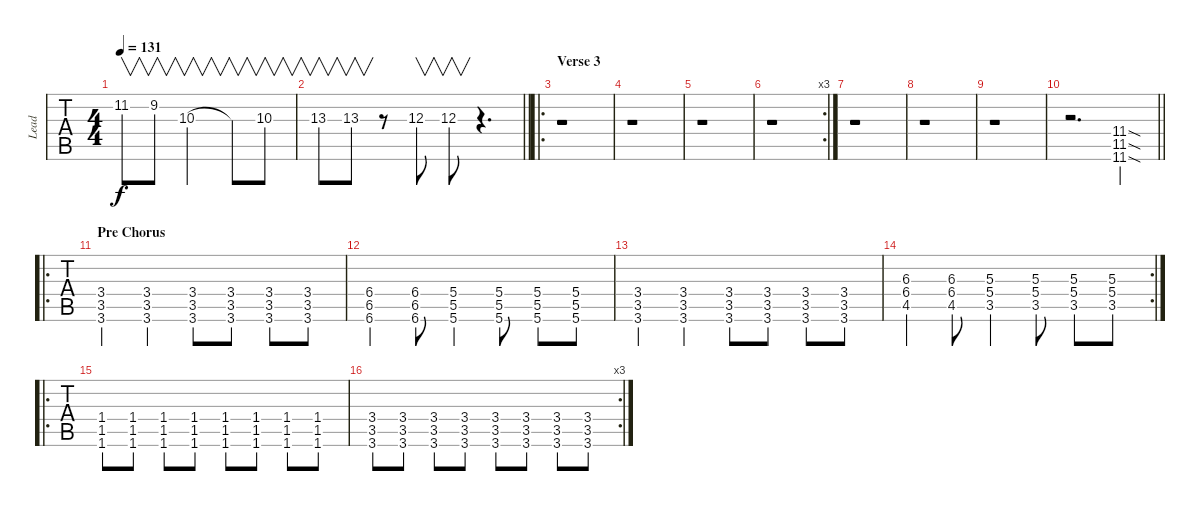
\track ("Lead" "Lead") {instrument distortionguitar}
\staff {tabs}
\tuning (E4 B3 G3 D3 A2 D2) {hide}
\ts (4 4)
\tempo 131
\clef g2
\ks eb
11.2{t}.8{v dy f} 9.2.8{v} 10.3.2{v} 10.3{t}.8{v} 10.3.8{v} |
\barLineRight lightlight
13.3.8{v} 13.3.8{v} r.8 12.3.8{v} 12.3.8{v} r.4{d} |
\ro
\section ("" "Verse 3")
r.1 |
r.1 |
r.1 |
\rc 3
r.1 |
r.1 |
r.1 |
r.1 |
\barLineRight lightlight
r.2{d} (11.4{sod} 11.5{sod} 11.6{sod}).4 |
\ro
\section ("" "Pre Chorus")
(3.4 3.5 3.6).4 (3.4 3.5 3.6).4 (3.4 3.5 3.6).8 (3.4 3.5 3.6).8 (3.4 3.5 3.6).8 (3.4 3.5 3.6).8 |
(6.4 6.5 6.6).4 (6.4 6.5 6.6).8 (5.4 5.5 5.6).4 (5.4 5.5 5.6).8 (5.4 5.5 5.6).8 (5.4 5.5 5.6).8 |
(3.4 3.5 3.6).4 (3.4 3.5 3.6).4 (3.4 3.5 3.6).8 (3.4 3.5 3.6).8 (3.4 3.5 3.6).8 (3.4 3.5 3.6).8 |
\rc 2
(6.3 6.4 4.5).4 (6.3 6.4 4.5).8 (5.3 5.4 3.5).4 (5.3 5.4 3.5).8 (5.3 5.4 3.5).8 (5.3 5.4 3.5).8 |
\ro
(1.4 1.5 1.6).8 (1.4 1.5 1.6).8 (1.4 1.5 1.6).8 (1.4 1.5 1.6).8 (1.4 1.5 1.6).8 (1.4 1.5 1.6).8 (1.4 1.5 1.6).8 (1.4 1.5 1.6).8 |
\rc 3
(3.4 3.5 3.6).8 (3.4 3.5 3.6).8 (3.4 3.5 3.6).8 (3.4 3.5 3.6).8 (3.4 3.5 3.6).8 (3.4 3.5 3.6).8 (3.4 3.5 3.6).8 (3.4 3.5 3.6).8
